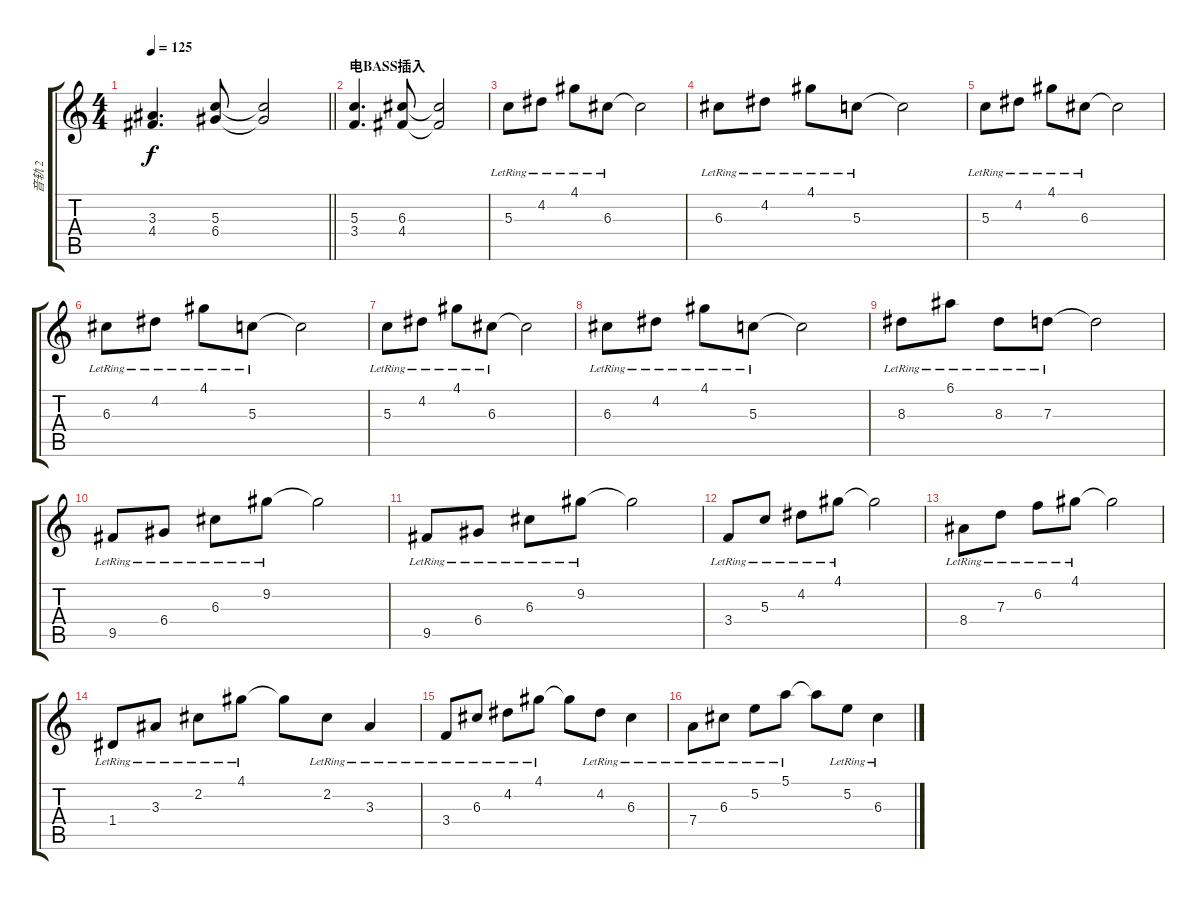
\track ("音轨 2" "音轨 2") {instrument electricguitarjazz}
\staff {score tabs}
\tuning (E4 B3 G3 D3 A2 E2) {hide}
\ts (4 4)
\tempo 125
\clef g2
\barLineRight lightlight
\ks c
(3.3 4.4).4{d dy f} (5.3 6.4).8 (5.3{t} 6.4{t}).2 |
\section ("" "电BASS插入")
(5.3 3.4).4{d} (6.3 4.4).8 (6.3{t} 4.4{t}).2 |
5.3{lr}.8 4.2{lr}.8 4.1{lr}.8 6.3{lr}.8 6.3{t}.2 |
6.3{lr}.8 4.2{lr}.8 4.1{lr}.8 5.3{lr}.8 5.3{t}.2 |
5.3{lr}.8 4.2{lr}.8 4.1{lr}.8 6.3{lr}.8 6.3{t}.2 |
6.3{lr}.8 4.2{lr}.8 4.1{lr}.8 5.3{lr}.8 5.3{t}.2 |
5.3{lr}.8 4.2{lr}.8 4.1{lr}.8 6.3{lr}.8 6.3{t}.2 |
6.3{lr}.8 4.2{lr}.8 4.1{lr}.8 5.3{lr}.8 5.3{t}.2 |
8.3{lr}.8 6.1{lr}.8 8.3{lr}.8 7.3{lr}.8 7.3{t}.2 |
9.5{lr}.8 6.4{lr}.8 6.3{lr}.8 9.2{lr}.8 9.2{t}.2 |
9.5{lr}.8 6.4{lr}.8 6.3{lr}.8 9.2{lr}.8 9.2{t}.2 |
3.4{lr}.8 5.3{lr}.8 4.2{lr}.8 4.1{lr}.8 4.1{t}.2 |
8.4{lr}.8 7.3{lr}.8 6.2{lr}.8 4.1{lr}.8 4.1{t}.2 |
1.4{lr}.8 3.3{lr}.8 2.2{lr}.8 4.1{lr}.8 4.1{t}.8 2.2{lr}.8 3.3{lr}.4 |
3.4{lr}.8 6.3{lr}.8 4.2{lr}.8 4.1{lr}.8 4.1{t}.8 4.2{lr}.8 6.3{lr}.4 |
7.4{lr}.8 6.3{lr}.8 5.2{lr}.8 5.1{lr}.8 5.1{t}.8 5.2{lr}.8 6.3{lr}.4
